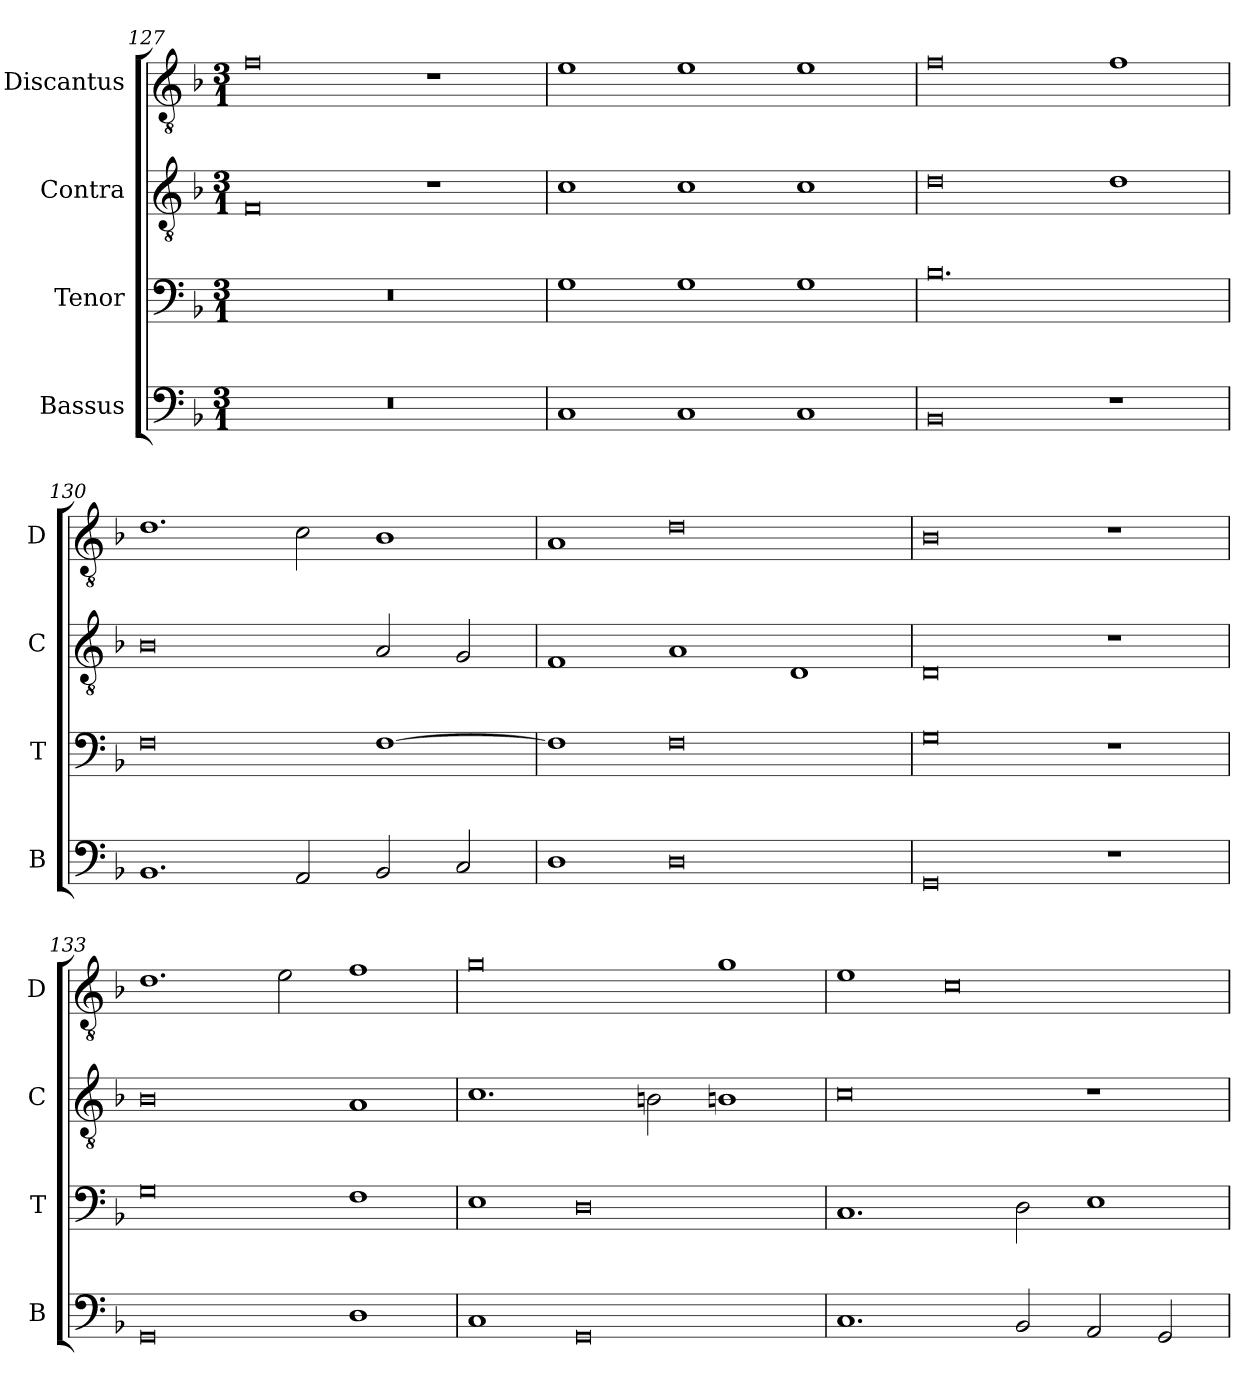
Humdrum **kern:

**kern	**kern	**kern	**kern
*part4	*part3	*part2	*part1
*staff4	*staff3	*staff2	*staff1
*I"Bassus	*I"Tenor	*I"Contra	*I"Discantus
*I'B	*I'T	*I'C	*I'D
*clefF4	*clefF4	*clefGv2	*clefGv2
*k[b-]	*k[b-]	*k[b-]	*k[b-]
*M3/1	*M3/1	*M3/1	*M3/1
=127	=127	=127	=127
0.r	0.r	0F	0f
.	.	1r	1r
=128	=128	=128	=128
1C	1G	1c	1e
1C	1G	1c	1e
1C	1G	1c	1e
=129	=129	=129	=129
0BB-	0.B-	0d	0f
1r	.	1d	1f
=130	=130	=130	=130
1.BB-	0F	0B-	1.d
2AA/	.	.	2c\
2BB-/	[1F	2A/	1B-
2C/	.	2G/	.
=131	=131	=131	=131
1D	1F]	1F	1A
0D	0F	1A	0d
.	.	1D	.
=132	=132	=132	=132
0GG	0G	0D	0B-
1r	1r	1r	1r
=133	=133	=133	=133
0GG	0G	0B-	1.d
.	.	.	2e\
1D	1F	1A	1f
=134	=134	=134	=134
1C	1E	1.c	0g
0GG	0D	.	.
.	.	2Bn\	.
.	.	1Bn	1g
=135	=135	=135	=135
1.C	1.C	0c	1e
.	.	.	0c
2BB-/	2D\	.	.
2AA/	1E	1r	.
2GG/	.	.	.
=	=	=	=
*-	*-	*-	*-
